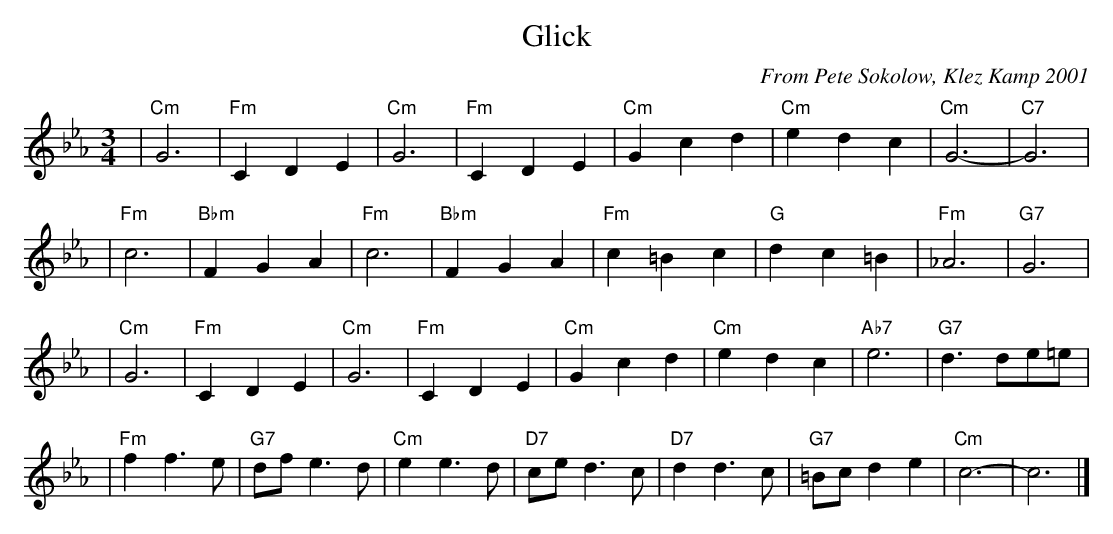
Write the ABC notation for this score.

X:1
T: Glick
C: From Pete Sokolow, Klez Kamp 2001
M: 3/4
L: 1/4
K: Cm
| "Cm"G3 | "Fm"C D E | "Cm"G3 | "Fm"C D E | "Cm"G c d | "Cm"e d c | "Cm"G3- | "C7"G3 |
| "Fm"c3 | "Bbm"F G A | "Fm"c3 | "Bbm"F G A | "Fm"c =B c | "G"d c =B | "Fm"_A3 | "G7"G3 |
| "Cm"G3 | "Fm"C D E | "Cm"G3 | "Fm"C D E | "Cm"G c d | "Cm"e d c | "Ab7"e3 | "G7"d3/d/e/=e/ |
| "Fm"f f>e | "G7"d/f/ e>d | "Cm"e e>d | "D7"c/e/ d>c | "D7"d d>c | "G7"=B/c/ d e | "Cm"c3- | c3 |]
